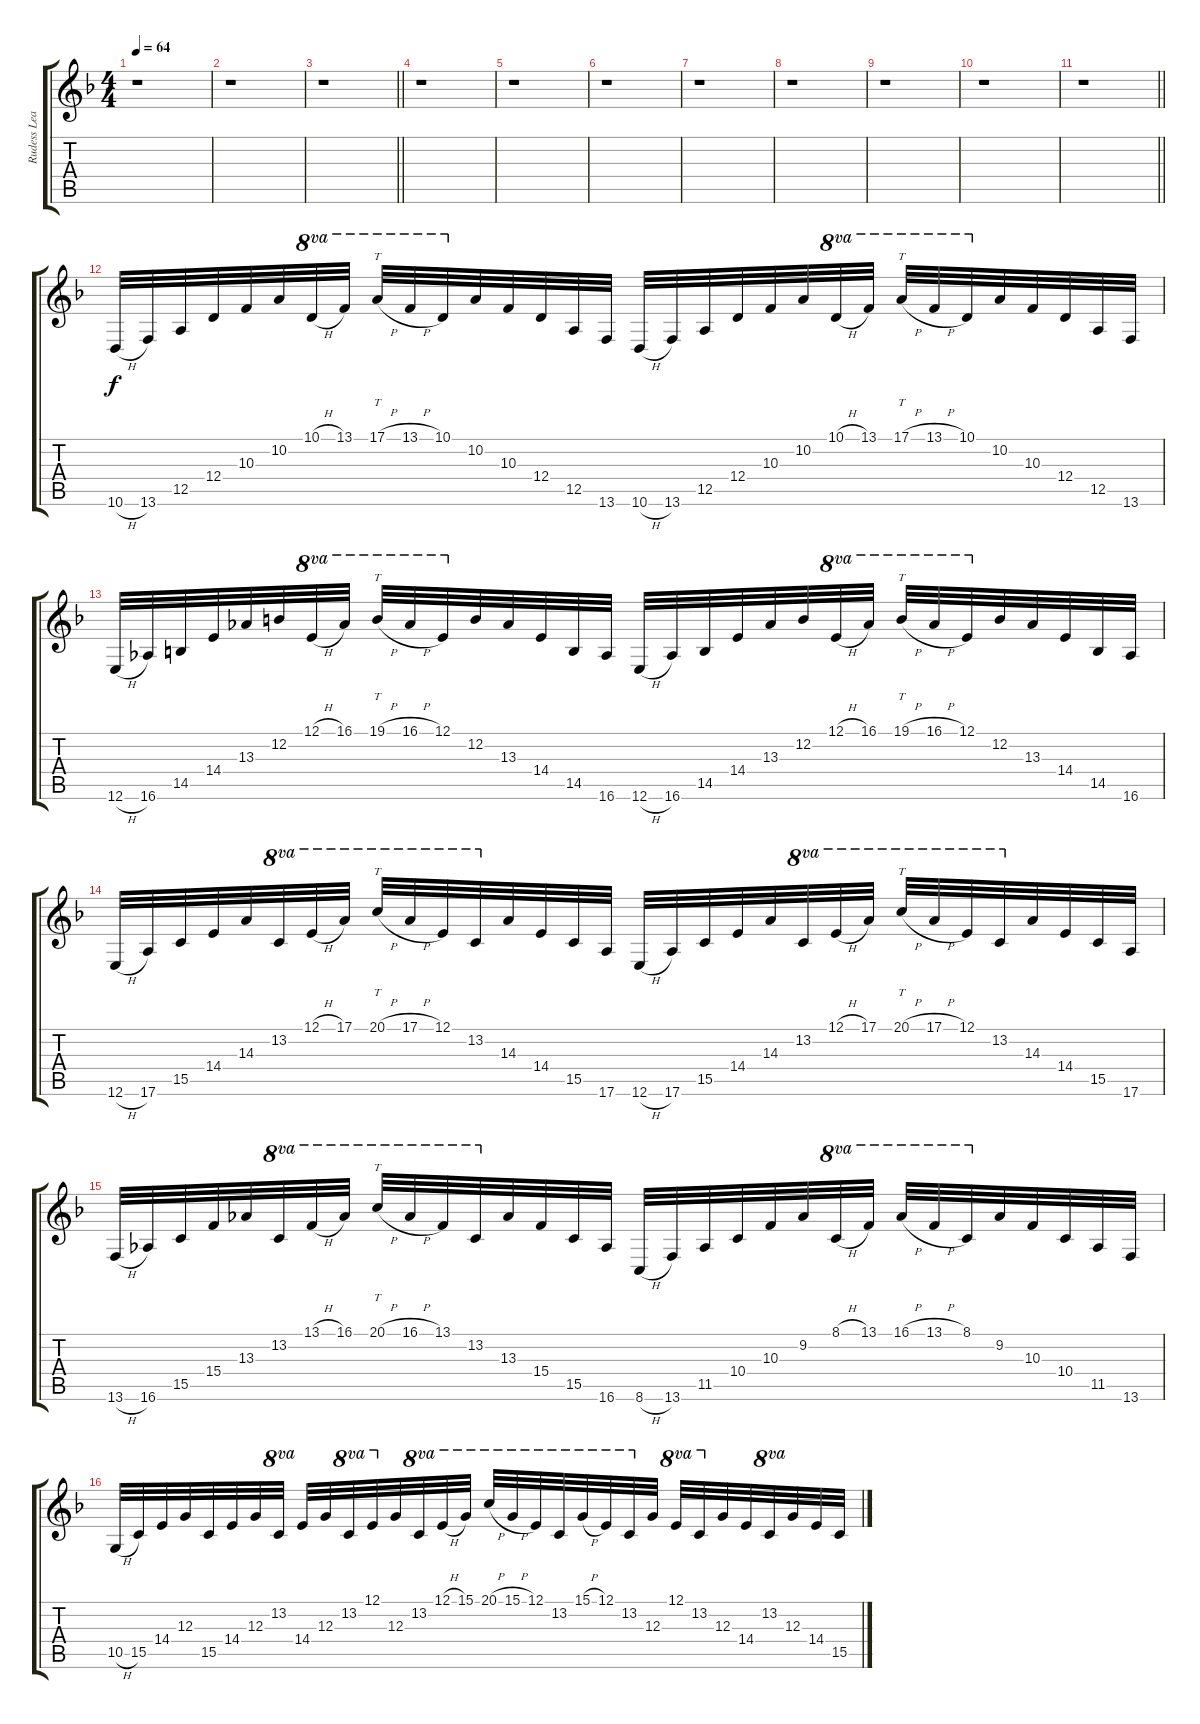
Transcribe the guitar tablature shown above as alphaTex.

\track ("Rudess Lead" "Rudess Lea") {instrument lead2sawtooth}
\staff {score tabs}
\tuning (E4 B3 G3 D3 A2 E2) {hide}
\ts (4 4)
\tempo 64
\clef g2
\ks f
r.1{dy f} |
r.1 |
\barLineRight lightlight
r.1 |
r.1 |
r.1 |
r.1 |
r.1 |
r.1 |
r.1 |
r.1 |
\barLineRight lightlight
r.1 |
10.6{h}.32 13.6.32 12.5.32 12.4.32 10.3.32 10.2.32 10.1{h}.32{ot 8va} 13.1.32{ot 8va} 17.1{h}.32{tt ot 8va} 13.1{h}.32{ot 8va} 10.1.32{ot 8va} 10.2.32 10.3.32 12.4.32 12.5.32 13.6.32 10.6{h}.32 13.6.32 12.5.32 12.4.32 10.3.32 10.2.32 10.1{h}.32{ot 8va} 13.1.32{ot 8va} 17.1{h}.32{tt ot 8va} 13.1{h}.32{ot 8va} 10.1.32{ot 8va} 10.2.32 10.3.32 12.4.32 12.5.32 13.6.32 |
12.6{h}.32 16.6.32 14.5.32 14.4.32 13.3.32 12.2.32 12.1{h}.32{ot 8va} 16.1.32{ot 8va} 19.1{h}.32{tt ot 8va} 16.1{h}.32{ot 8va} 12.1.32{ot 8va} 12.2.32 13.3.32 14.4.32 14.5.32 16.6.32 12.6{h}.32 16.6.32 14.5.32 14.4.32 13.3.32 12.2.32 12.1{h}.32{ot 8va} 16.1.32{ot 8va} 19.1{h}.32{tt ot 8va} 16.1{h}.32{ot 8va} 12.1.32{ot 8va} 12.2.32 13.3.32 14.4.32 14.5.32 16.6.32 |
12.6{h}.32 17.6.32 15.5.32 14.4.32 14.3.32 13.2.32{ot 8va} 12.1{h}.32{ot 8va} 17.1.32{ot 8va} 20.1{h}.32{tt ot 8va} 17.1{h}.32{ot 8va} 12.1.32{ot 8va} 13.2.32{ot 8va} 14.3.32 14.4.32 15.5.32 17.6.32 12.6{h}.32 17.6.32 15.5.32 14.4.32 14.3.32 13.2.32{ot 8va} 12.1{h}.32{ot 8va} 17.1.32{ot 8va} 20.1{h}.32{tt ot 8va} 17.1{h}.32{ot 8va} 12.1.32{ot 8va} 13.2.32{ot 8va} 14.3.32 14.4.32 15.5.32 17.6.32 |
13.6{h}.32 16.6.32 15.5.32 15.4.32 13.3.32 13.2.32{ot 8va} 13.1{h}.32{ot 8va} 16.1.32{ot 8va} 20.1{h}.32{tt ot 8va} 16.1{h}.32{ot 8va} 13.1.32{ot 8va} 13.2.32{ot 8va} 13.3.32 15.4.32 15.5.32 16.6.32 8.6{h}.32 13.6.32 11.5.32 10.4.32 10.3.32 9.2.32 8.1{h}.32{ot 8va} 13.1.32{ot 8va} 16.1{h}.32{ot 8va} 13.1{h}.32{ot 8va} 8.1.32{ot 8va} 9.2.32 10.3.32 10.4.32 11.5.32 13.6.32 |
10.5{h}.32 15.5.32 14.4.32 12.3.32 15.5.32 14.4.32 12.3.32 13.2.32{ot 8va} 14.4.32 12.3.32 13.2.32{ot 8va} 12.1.32{ot 8va} 12.3.32 13.2.32{ot 8va} 12.1{h}.32{ot 8va} 15.1.32{ot 8va} 20.1{h}.32{ot 8va} 15.1{h}.32{ot 8va} 12.1.32{ot 8va} 13.2.32{ot 8va} 15.1{h}.32{ot 8va} 12.1.32{ot 8va} 13.2.32{ot 8va} 12.3.32 12.1.32{ot 8va} 13.2.32{ot 8va} 12.3.32 14.4.32 13.2.32{ot 8va} 12.3.32 14.4.32 15.5.32
